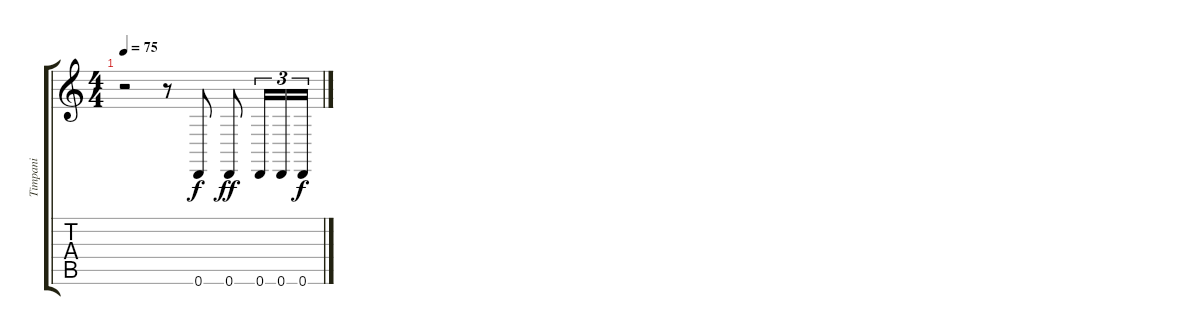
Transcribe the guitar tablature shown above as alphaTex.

\track ("Timpani" "Timpani") {instrument timpani}
\staff {score tabs}
\tuning (E4 B3 G3 D3 A2 D2) {hide}
\ts (4 4)
\tempo 75
\clef g2
\ks c
r.2{dy f} r.8 0.6.8 0.6.8{dy ff} 0.6.16{tu (3 2)} 0.6.16{tu (3 2)} 0.6.16{tu (3 2) dy f}
